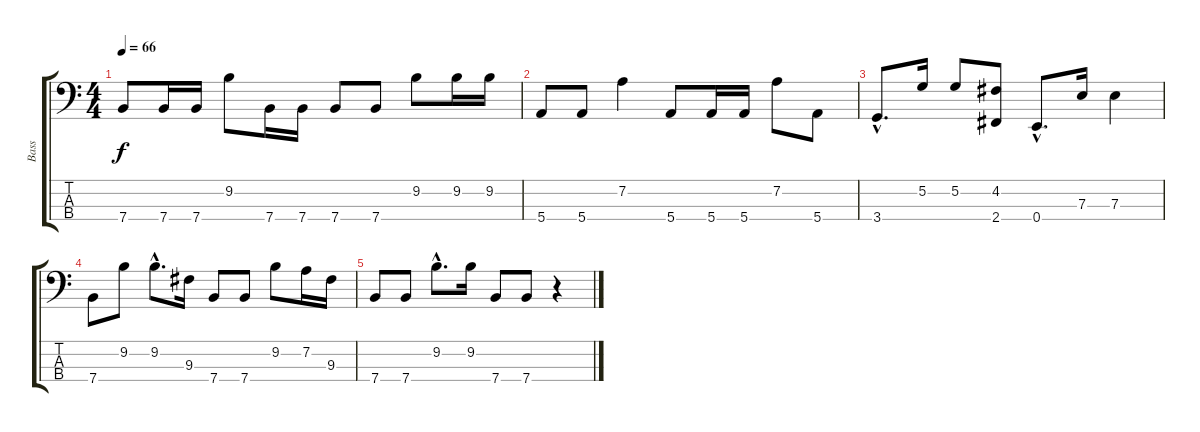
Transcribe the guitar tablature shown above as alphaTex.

\track ("Bass" "Bass") {instrument electricbassfinger}
\staff {score tabs}
\tuning (G2 D2 A1 E1) {hide}
\ts (4 4)
\tempo 66
\clef f4
\ks c
7.4.8{dy f} 7.4.16 7.4.16 9.2.8 7.4.16 7.4.16 7.4.8 7.4.8 9.2.8 9.2.16 9.2.16 |
5.4.8 5.4.8 7.2.4 5.4.8 5.4.16 5.4.16 7.2.8 5.4.8 |
3.4{hac}.8{d} 5.2.16 5.2.8 (4.2 2.4).8 0.4{hac}.8{d} 7.3.16 7.3.4 |
7.4.8 9.2.8 9.2{hac}.8{d} 9.3.16 7.4.8 7.4.8 9.2.8 7.2.16 9.3.16 |
7.4.8 7.4.8 9.2{hac}.8{d} 9.2.16 7.4.8 7.4.8 r.4
